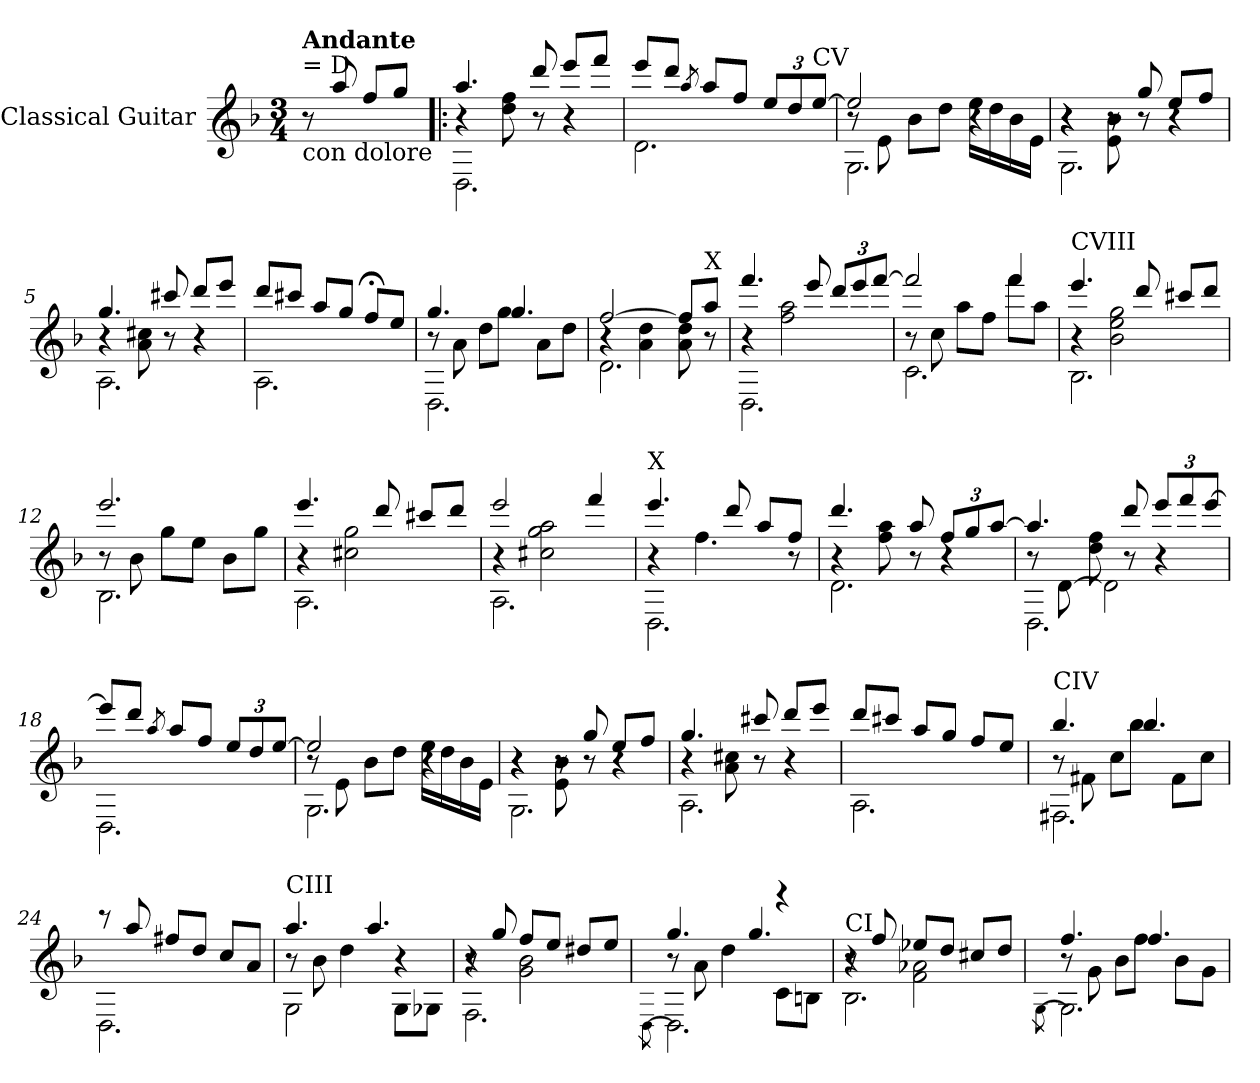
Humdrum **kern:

**kern
*part1
*staff1
*I"Classical Guitar
*I'Guit.
*clefG2
*k[b-]
*M3/4
*MM84
=
!LO:TX:a:B:t=Andante
!LO:TX:a:t==  D
!LO:TX:b:t=con dolore
8r
8aa/
8ff/L
8gg/J
=1!|:
*^
*	*^
4.aa/	4r	2.D\
.	8dd\<< 8ff\<<	.
8ddd/	8r	.
8eee/L	4r	.
8fff/J	.	.
*	*v	*v
=2	=2
8eee/L	2.d\
8ddd/J	.
8qaa/	.
8aa/L	.
8ff/J	.
*Xbrackettup	*
12ee/L	.
12dd</	.
!LO:TX:a:t=CV	!
[12ee/J	.
=3	=3
*	*^
2ee/]	8r	2.G\
.	8e<\	.
.	8b-<\L	.
.	8dd<\J	.
4r	16ee\LL	.
.	16dd\	.
.	16b-\	.
.	16e\JJ	.
!!LO:LB:g=z	!!	!!
=4	=4	=4
4r	4r	2.G\
8r	8e\ 8b-\	.
8gg/	8r	.
8ee/L	4r	.
8ff/J	.	.
=5	=5	=5
4.gg/	4r	2.A\
.	8a\<< 8cc#X\<<	.
8ccc#X/	8r	.
8ddd/L	4r	.
8eee/J	.	.
*	*v	*v
=6	=6
8ddd/L	2.A\
8ccc#X/J	.
8aa/L	.
8gg/J	.
8ff;</L	.
8ee/J	.
!!LO:LB:g=z	!!
=7	=7
*	*^
4.gg/	8r	2.D\
.	8a<\	.
.	8dd<\L	.
4.gg/	8gg\J	.
.	8a\L	.
.	8dd\J	.
=8	=8	=8
[2ff/	4r	2.d\
.	4a\ 4dd\	.
8ff/L]	8a\ 8dd\	.
!LO:TX:a:t=X	!	!
8aa/J	8r	.
=9	=9	=9
4.fff/	4r	2.D\
.	2ff\ 2aa\	.
8eee/	.	.
12ddd/L	.	.
12eee/	.	.
[12fff/J	.	.
=10	=10	=10
2fff/]	8r	2.c\
.	8cc\	.
.	8aa\L	.
.	8ff\J	.
4fff/	8fff\L	.
.	8aa\J	.
!!LO:LB:g=z	!!	!!
=11	=11	=11
!LO:TX:a:t=CVIII	!	!
4.eee/	4r	2.B-\
.	2b-\< 2ee\< 2gg\<	.
8ddd/	.	.
8ccc#X/L	.	.
8ddd/J	.	.
=12	=12	=12
2.eee/	8r	2.B-\
.	8b-\	.
.	8gg\L	.
.	8ee\J	.
.	8b-\L	.
.	8gg\J	.
=13	=13	=13
4.eee/	4r	2.A\
.	2cc#X\<< 2gg\<<	.
8ddd/	.	.
8ccc#X/L	.	.
8ddd/J	.	.
=14	=14	=14
2eee/	4r	2.A\
.	2cc#X\< 2gg\< 2aa\<	.
4fff/	.	.
!!LO:LB:g=z	!!	!!
=15	=15	=15
!LO:TX:a:t=X	!	!
4.eee/	4r	2.D\
.	4.ff\	.
8ddd/	.	.
8aa/L	.	.
8ff/J	8r	.
=16	=16	=16
4.ddd/	4r	2.d\
.	8ff\ 8aa\	.
8aa/	8r	.
12ff/L	4r	.
12gg/	.	.
[12aa/J	.	.
=17	=17	=17
*	*	*^
4.aa/]	8r	8ryy	2.D\
.	8ryy	[8d\	.
.	8dd\ 8ff\	2d\]	.
8ddd/	8r	.	.
12eee/L	4r	.	.
12fff/	.	.	.
[12eee/J	.	.	.
*	*v	*v	*v
!!LO:PB:g=z
=18	=18
8eee/L]	2.D\
8ddd/J	.
8qaa/	.
8aa/L	.
8ff/J	.
12ee/L	.
12dd/	.
[12ee/J	.
=19	=19
*	*^
2ee/]	8r	2.G\
.	8e\	.
.	8b-\L	.
.	8dd\J	.
4r	16ee\LL	.
.	16dd\	.
.	16b-\	.
.	16e\JJ	.
=20	=20	=20
4r	4r	2.G\
8r	8e\ 8b-\	.
8gg/	8r	.
8ee/L	4r	.
8ff/J	.	.
!!LO:LB:g=z	!!	!!
=21	=21	=21
4.gg/	4r	2.A\
.	8a\ 8cc#X\	.
8ccc#X/	8r	.
8ddd/L	4r	.
8eee/J	.	.
*	*v	*v
=22	=22
8ddd/L	2.A\
8ccc#X/J	.
8aa/L	.
8gg/J	.
8ff/L	.
8ee/J	.
=23	=23
*	*^
!LO:TX:a:t=CIV	!	!
4.bb-/	8r	2.F#X\
.	8f#X\	.
.	8cc\L	.
4.bb-/	8bb-\J	.
.	8f#\L	.
.	8cc\J	.
*	*v	*v
=24	=24
8r	2.D\
8aa/	.
8ff#X/L	.
8dd/J	.
8cc/L	.
8a/J	.
!!LO:LB:g=z	!!
=25	=25
*	*^
!LO:TX:a:t=CIII	!	!
4.aa/	8r	2G<\
.	8b-\	.
.	4dd\	.
4.aa/	.	.
.	4r	8G\L
.	.	8G-X<\J
=26	=26	=26
8r	4r	2.F\
8gg/	.	.
8ff/L	2g\< 2b-\<	.
8ee/J	.	.
8dd#X/L	.	.
8ee/J	.	.
=27	=27	=27
*	*	*^
.	.	.	[8qD\
4.gg/	8r	2ryy	2.D\]
.	8a<\	.	.
.	4dd<\	.	.
4.gg/	.	.	.
.	8c<\L	4rggg	.
.	8Bn<\J	.	.
*	*	*v	*v
!!LO:LB:g=z
=28	=28	=28
!LO:TX:a:t=CI	!	!
8r	4r	2.B-\
8ff/	.	.
8ee-X/L	2f\< 2a-X\<	.
8dd/J	.	.
8cc#X/L	.	.
8dd/J	.	.
=29	=29	=29
.	.	[8qG<\
4.ff/	8r	2.G\]
.	8g<\	.
.	8b-<\L	.
4.ff/	8ff\J	.
.	8b-\L	.
.	8g\J	.
*v	*v	*v
=
*-
